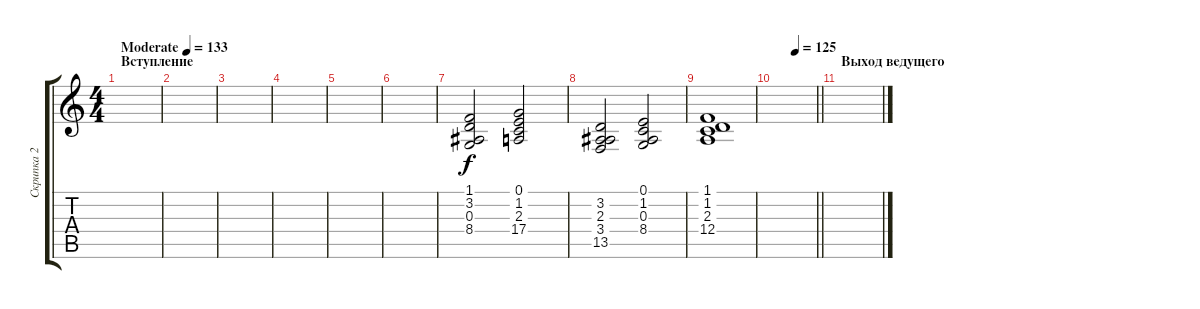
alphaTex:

\track ("Скрипка 2" "Скрипка 2") {instrument stringensemble2}
\staff {score tabs}
\tuning (E4 B3 G3 D3 A2 E2) {hide}
\ts (4 4)
\section ("" "Вступление")
\tempo (133 "Moderate")
\clef g2
\ks c
|
|
|
|
|
|
(1.1 3.2 0.3 8.4).2 (0.1 1.2 2.3 17.4).2 |
(3.2 2.3 3.4 13.5).2 (0.1 1.2 0.3 8.4).2 |
(1.1 1.2 2.3 12.4).1 |
\tempo (125 0.5)
\barLineRight lightlight
|
\section ("" "Выход ведущего")
